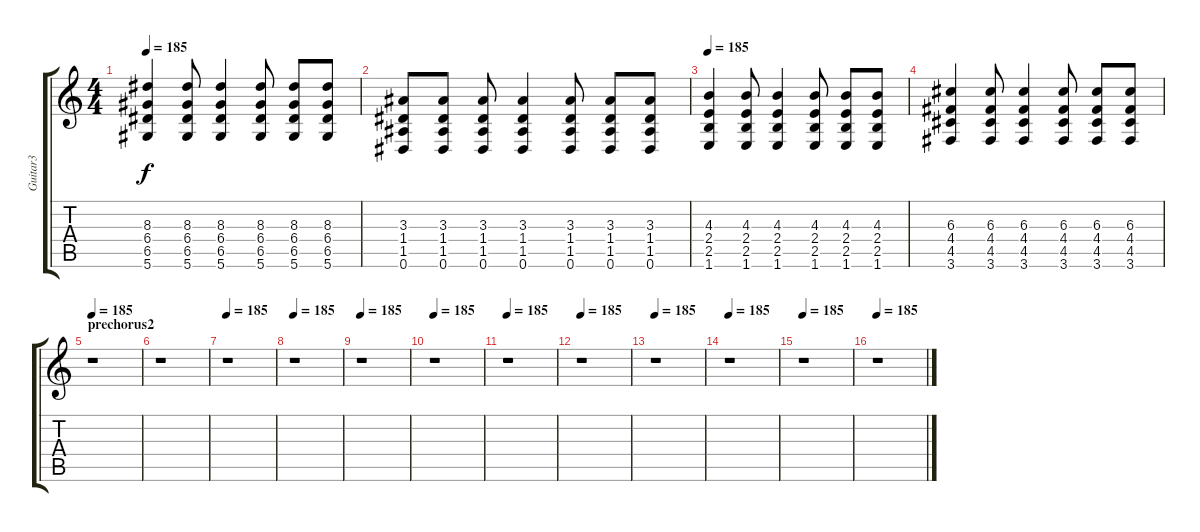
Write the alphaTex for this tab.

\track ("Guitar3" "Guitar3") {instrument distortionguitar}
\staff {score tabs}
\tuning (E4 B3 G3 D3 A2 Eb2) {hide}
\ts (4 4)
\tempo 185
\clef g2
\ks c
(8.3 6.4 6.5 5.6).4{dy f} (8.3 6.4 6.5 5.6).8 (8.3 6.4 6.5 5.6).4 (8.3 6.4 6.5 5.6).8 (8.3 6.4 6.5 5.6).8 (8.3 6.4 6.5 5.6).8 |
(3.3 1.4 1.5 0.6).8 (3.3 1.4 1.5 0.6).8 (3.3 1.4 1.5 0.6).8 (3.3 1.4 1.5 0.6).4 (3.3 1.4 1.5 0.6).8 (3.3 1.4 1.5 0.6).8 (3.3 1.4 1.5 0.6).8 |
\tempo 185
(4.3 2.4 2.5 1.6).4 (4.3 2.4 2.5 1.6).8 (4.3 2.4 2.5 1.6).4 (4.3 2.4 2.5 1.6).8 (4.3 2.4 2.5 1.6).8 (4.3 2.4 2.5 1.6).8 |
(6.3 4.4 4.5 3.6).4 (6.3 4.4 4.5 3.6).8 (6.3 4.4 4.5 3.6).4 (6.3 4.4 4.5 3.6).8 (6.3 4.4 4.5 3.6).8 (6.3 4.4 4.5 3.6).8 |
\section ("" "prechorus2")
\tempo 185
r.1 |
r.1 |
\tempo 185
r.1 |
\tempo 185
r.1 |
\tempo 185
r.1 |
\tempo 185
r.1 |
\tempo 185
r.1 |
\tempo 185
r.1 |
\tempo 185
r.1 |
\tempo 185
r.1 |
\tempo 185
r.1 |
\tempo 185
r.1
